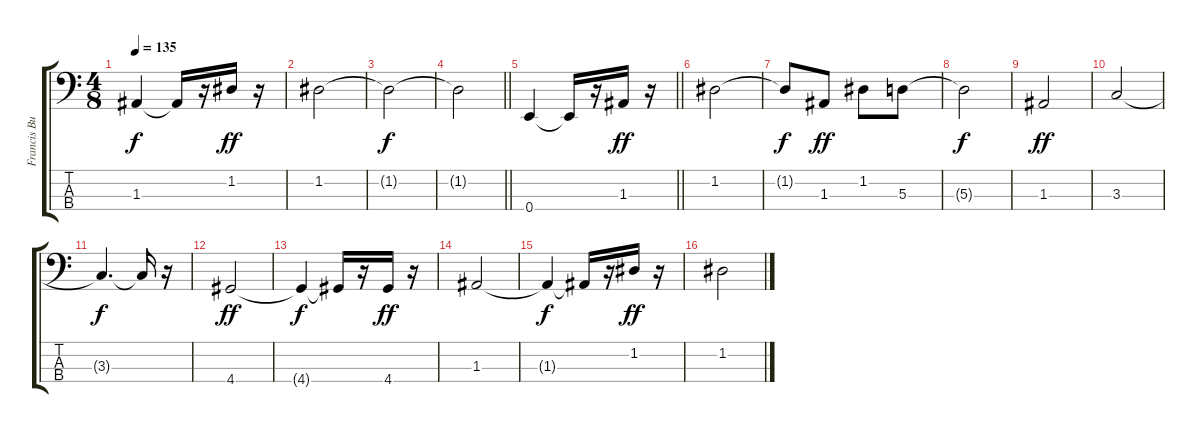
\track ("Francis Buchholz" "Francis Bu") {instrument electricbassfinger}
\staff {score tabs}
\tuning (G2 D2 A1 E1) {hide}
\ts (4 8)
\tempo 135
\clef f4
\ks c
1.3{t}.4{dy f} 1.3{t}.16 r.16 1.2.16{dy ff} r.16 |
1.2.2 |
1.2{t}.2{dy f} |
\barLineRight lightlight
1.2{t}.2 |
\barLineRight lightlight
0.4.4 0.4{t}.16 r.16 1.3.16{dy ff} r.16 |
\section ("" "")
1.2.2 |
1.2{t}.8{dy f} 1.3.8{dy ff} 1.2.8 5.3.8 |
5.3{t}.2{dy f} |
1.3.2{dy ff} |
3.3.2 |
3.3{t}.4{d dy f} 3.3{t}.16 r.16 |
4.4.2{dy ff} |
4.4{t}.4{dy f} 4.4{t}.16 r.16 4.4.16{dy ff} r.16 |
1.3.2 |
1.3{t}.4{dy f} 1.3{t}.16 r.16 1.2.16{dy ff} r.16 |
1.2.2
